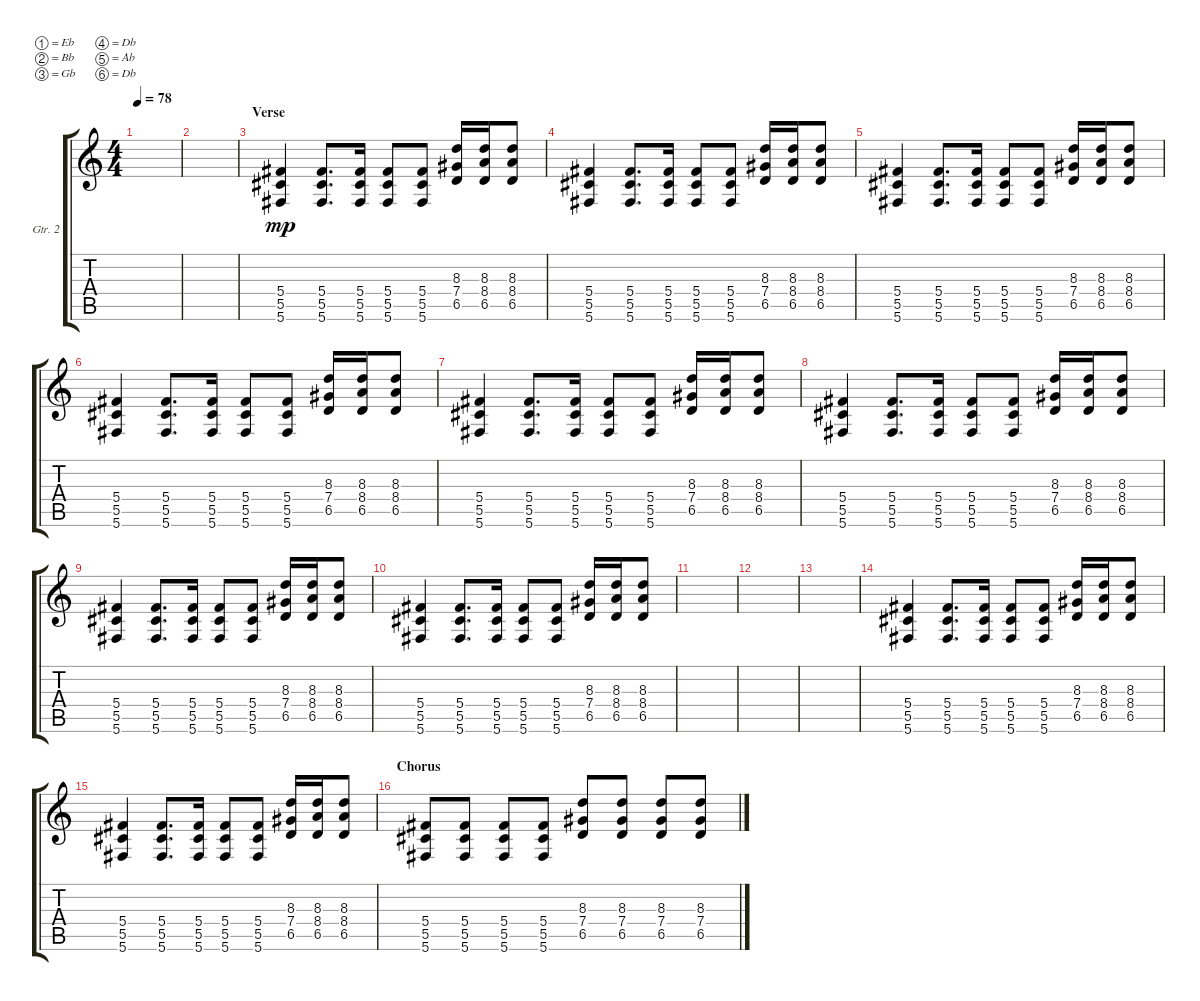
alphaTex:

\defaultSystemsLayout 4
\bracketExtendMode groupsimilarinstruments
\firstSystemTrackNameOrientation horizontal
\otherSystemsTrackNameOrientation horizontal
\track ("Electric Guitar" "Gtr. 2") {instrument distortionguitar}
\staff {score tabs}
\tuning (Eb4 Bb3 Gb3 Db3 Ab2 Db2)
\ts (4 4)
\tempo 78
\clef g2
\ks c
|
|
\section ("" "Verse")
(5.6 5.5 5.4).4{dy mp} (5.5 5.4 5.6).8{d} (5.5 5.4 5.6).16 (5.6 5.5 5.4).8 (5.4 5.5 5.6).8 (6.5 7.4 8.3).16 (8.3 8.4 6.5).16 (6.5 8.4 8.3).8 |
(5.6 5.5 5.4).4 (5.5 5.4 5.6).8{d} (5.5 5.4 5.6).16 (5.6 5.5 5.4).8 (5.4 5.5 5.6).8 (6.5 7.4 8.3).16 (8.3 8.4 6.5).16 (6.5 8.4 8.3).8 |
(5.6 5.5 5.4).4 (5.5 5.4 5.6).8{d} (5.5 5.4 5.6).16 (5.6 5.5 5.4).8 (5.4 5.5 5.6).8 (6.5 7.4 8.3).16 (8.3 8.4 6.5).16 (6.5 8.4 8.3).8 |
(5.6 5.5 5.4).4 (5.5 5.4 5.6).8{d} (5.5 5.4 5.6).16 (5.6 5.5 5.4).8 (5.4 5.5 5.6).8 (6.5 7.4 8.3).16 (8.3 8.4 6.5).16 (6.5 8.4 8.3).8 |
(5.6 5.5 5.4).4 (5.5 5.4 5.6).8{d} (5.5 5.4 5.6).16 (5.6 5.5 5.4).8 (5.4 5.5 5.6).8 (6.5 7.4 8.3).16 (8.3 8.4 6.5).16 (6.5 8.4 8.3).8 |
(5.6 5.5 5.4).4 (5.5 5.4 5.6).8{d} (5.5 5.4 5.6).16 (5.6 5.5 5.4).8 (5.4 5.5 5.6).8 (6.5 7.4 8.3).16 (8.3 8.4 6.5).16 (6.5 8.4 8.3).8 |
(5.6 5.5 5.4).4 (5.5 5.4 5.6).8{d} (5.5 5.4 5.6).16 (5.6 5.5 5.4).8 (5.4 5.5 5.6).8 (6.5 7.4 8.3).16 (8.3 8.4 6.5).16 (6.5 8.4 8.3).8 |
(5.6 5.5 5.4).4 (5.5 5.4 5.6).8{d} (5.5 5.4 5.6).16 (5.6 5.5 5.4).8 (5.4 5.5 5.6).8 (6.5 7.4 8.3).16 (8.3 8.4 6.5).16 (6.5 8.4 8.3).8 |
|
|
|
(5.6 5.5 5.4).4 (5.5 5.4 5.6).8{d} (5.5 5.4 5.6).16 (5.6 5.5 5.4).8 (5.4 5.5 5.6).8 (6.5 7.4 8.3).16 (8.3 8.4 6.5).16 (6.5 8.4 8.3).8 |
(5.6 5.5 5.4).4 (5.5 5.4 5.6).8{d} (5.5 5.4 5.6).16 (5.6 5.5 5.4).8 (5.4 5.5 5.6).8 (6.5 7.4 8.3).16 (8.3 8.4 6.5).16 (6.5 8.4 8.3).8 |
\section ("" "Chorus")
(5.6 5.5 5.4).8 (5.5 5.4 5.6).8 (5.5 5.4 5.6).8 (5.6 5.5 5.4).8 (6.5 7.4 8.3).8 (8.3 7.4 6.5).8 (6.5 7.4 8.3).8 (6.5 7.4 8.3).8
